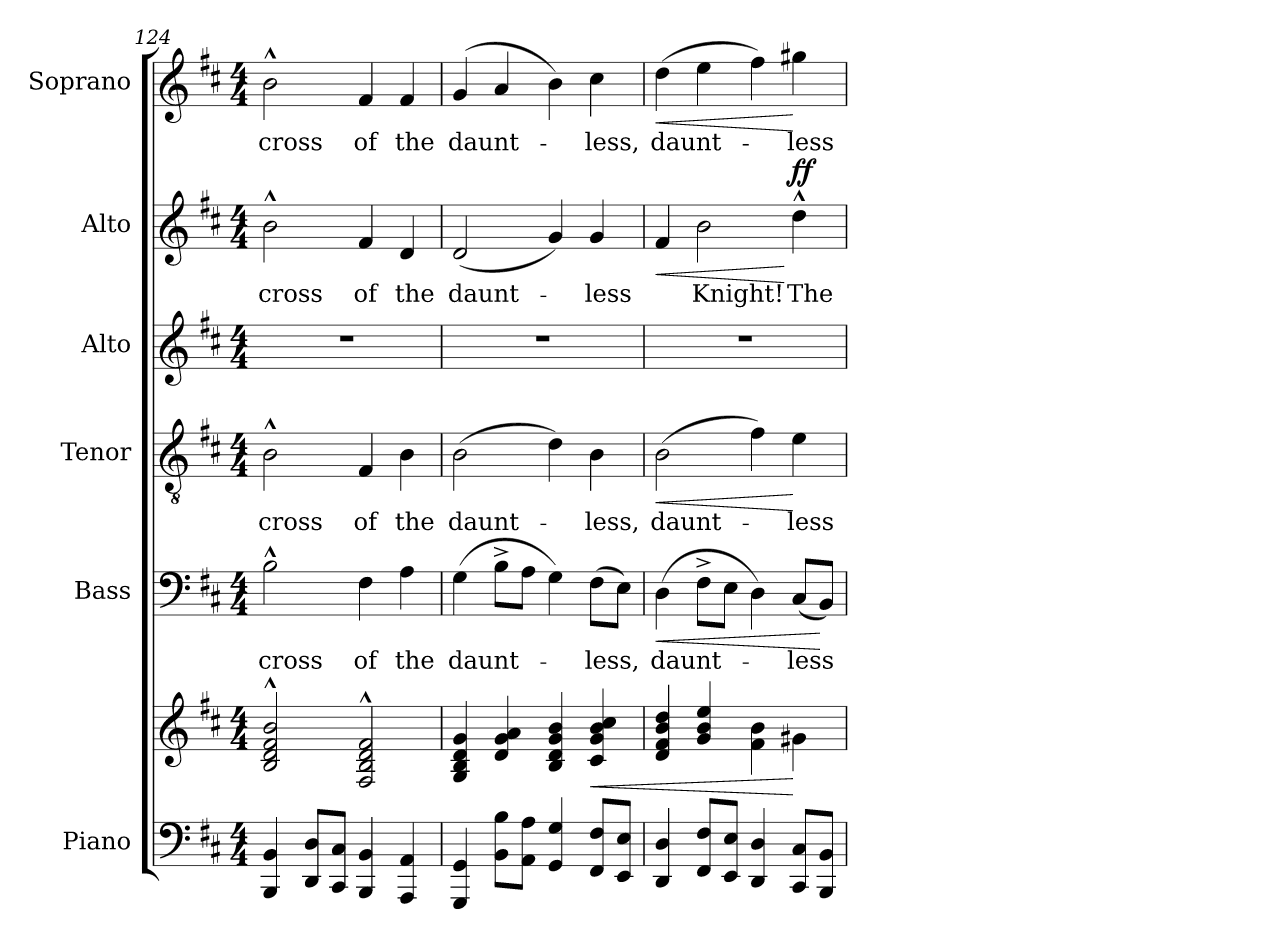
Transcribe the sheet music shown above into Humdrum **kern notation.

**kern	**kern	**dynam	**kern	**text	**dynam	**kern	**text	**dynam	**kern	**kern	**text	**dynam	**kern	**text	**dynam
*part6	*part6	*part6	*part5	*part5	*part5	*part4	*part4	*part4	*part3	*part2	*part2	*part2	*part1	*part1	*part1
*staff7	*staff6	*staff6/7	*staff5	*staff5	*staff5	*staff4	*staff4	*staff4	*staff3	*staff2	*staff2	*staff2	*staff1	*staff1	*staff1
*I"Piano	*	*	*I"Bass	*	*	*I"Tenor	*	*	*I"Alto	*I"Alto	*	*	*I"Soprano	*	*
*I'Pno.	*	*	*I'B.	*	*	*I'T.	*	*	*I'A.	*I'A.	*	*	*I'S.	*	*
!!LO:LB:g=z
*clefF4	*clefG2	*	*clefF4	*	*	*clefGv2	*	*	*clefG2	*clefG2	*	*	*clefG2	*	*
*	*	*	*	*	*	*ITrd7c12	*	*	*	*	*	*	*	*	*
*k[f#c#]	*k[f#c#]	*	*k[f#c#]	*	*	*k[f#c#]	*	*	*k[f#c#]	*k[f#c#]	*	*	*k[f#c#]	*	*
*D:	*D:	*	*D:	*	*	*D:	*	*	*D:	*D:	*	*	*D:	*	*
*M4/4	*M4/4	*	*M4/4	*	*	*M4/4	*	*	*M4/4	*M4/4	*	*	*M4/4	*	*
=124	=124	=124	=124	=124	=124	=124	=124	=124	=124	=124	=124	=124	=124	=124	=124
!	!	!	!	!LO:LY:b:color=#000000	!	!	!	!	!	!	!	!	!	!	!
!	!	!	!	!	!	!	!LO:LY:b:color=#000000	!	!	!	!	!	!	!	!
!	!	!	!	!	!	!	!	!	!	!	!LO:LY:b:color=#000000	!	!	!	!
!	!	!	!	!	!	!	!	!	!	!	!	!	!	!LO:LY:b:color=#000000	!
4BBBi/ 4BBi	2Bi/^^ 2di^^ 2f#i^^ 2bi^^	.	2B^^i\	cross	.	2BB^^i\	cross	.	1r	2b^^i\	cross	.	2b^^i\	cross	.
8DDi/ 8DiL	.	.	.	.	.	.	.	.	.	.	.	.	.	.	.
8CC#i/ 8C#iJ	.	.	.	.	.	.	.	.	.	.	.	.	.	.	.
!	!	!	!	!LO:LY:b:color=#000000	!	!	!	!	!	!	!	!	!	!	!
!	!	!	!	!	!	!	!LO:LY:b:color=#000000	!	!	!	!	!	!	!	!
!	!	!	!	!	!	!	!	!	!	!	!LO:LY:b:color=#000000	!	!	!	!
!	!	!	!	!	!	!	!	!	!	!	!	!	!	!LO:LY:b:color=#000000	!
4BBBi/ 4BBi	2F#i/^^ 2Bi^^ 2di^^ 2f#i^^	.	4F#i\	of	.	4FF#i/	of	.	.	4f#i/	of	.	4f#i/	of	.
!	!	!	!	!LO:LY:b:color=#000000	!	!	!	!	!	!	!	!	!	!	!
!	!	!	!	!	!	!	!LO:LY:b:color=#000000	!	!	!	!	!	!	!	!
!	!	!	!	!	!	!	!	!	!	!	!LO:LY:b:color=#000000	!	!	!	!
!	!	!	!	!	!	!	!	!	!	!	!	!	!	!LO:LY:b:color=#000000	!
4AAAi/ 4AAi	.	.	4Ai\	the	.	4BBi\	the	.	.	4di/	the	.	4f#i/	the	.
=125	=125	=125	=125	=125	=125	=125	=125	=125	=125	=125	=125	=125	=125	=125	=125
!	!	!	!	!LO:LY:b:color=#000000	!	!	!	!	!	!	!	!	!	!	!
!	!	!	!	!	!	!	!LO:LY:b:color=#000000	!	!	!	!	!	!	!	!
!	!	!	!	!	!	!	!	!	!	!	!LO:LY:b:color=#000000	!	!	!	!
!	!	!	!	!	!	!	!	!	!	!	!	!	!	!LO:LY:b:color=#000000	!
4GGGi/ 4GGi	4Gi/ 4Bi 4di 4gi	.	(4Gi\	daunt-	.	(2BBi\	daunt-	.	1r	(2di/	daunt-	.	(4gi/	daunt-	.
8BBi\ 8BiL	4di/ 4gi 4ai	.	8B^i\L	.	.	.	.	.	.	.	.	.	4ai/	.	.
8AAi\ 8AiJ	.	.	8Ai\J	.	.	.	.	.	.	.	.	.	.	.	.
4GGi/ 4Gi	4Bi/ 4di 4gi 4bi	.	4Gi\)	.	.	4Di\)	.	.	.	4gi/)	.	.	4bi\)	.	.
!	!	!LO:HP:b	!	!	!	!	!	!	!	!	!	!	!	!	!
!	!	!	!	!LO:LY:b:color=#000000	!	!	!	!	!	!	!	!	!	!	!
!	!	!	!	!	!	!	!LO:LY:b:color=#000000	!	!	!	!	!	!	!	!
!	!	!	!	!	!	!	!	!	!	!	!LO:LY:b:color=#000000	!	!	!	!
!	!	!	!	!	!	!	!	!	!	!	!	!	!	!LO:LY:b:color=#000000	!
8FF#i/ 8F#iL	4c#i/ 4gi 4bi 4cc#i	<	(8F#i\L	-less,	.	4BBi\	-less,	.	.	4gi/	-less	.	4cc#i\	-less,	.
8EEi/ 8EiJ	.	.	8Ei\J)	.	.	.	.	.	.	.	.	.	.	.	.
=126	=126	=126	=126	=126	=126	=126	=126	=126	=126	=126	=126	=126	=126	=126	=126
!	!	!	!	!LO:LY:b:color=#000000	!LO:HP:b	!	!	!	!	!	!	!	!	!	!
!	!	!	!	!	!	!	!LO:LY:b:color=#000000	!LO:HP:b	!	!	!	!LO:HP:b	!	!	!
!	!	!	!	!	!	!	!	!	!	!	!	!	!	!LO:LY:b:color=#000000	!LO:HP:b
4DDi/ 4Di	4di/ 4f#i 4bi 4ddi	.	(4Di\	daunt-	<	(2BBi\	daunt-	<	1r	4f#i/	.	<	(4ddi\	daunt-	<
!	!	!	!	!	!	!	!	!	!	!	!LO:LY:b:color=#000000	!	!	!	!
8FF#i/ 8F#iL	4gi/ 4bi 4eei	.	8F#^i\L	.	.	.	.	.	.	2bi\	Knight!	.	4eei\	.	.
8EEi/ 8EiJ	.	.	8Ei\J	.	.	.	.	.	.	.	.	.	.	.	.
4DDi/ 4Di	4f#i\ 4bi	.	4Di\)	.	.	4F#i\)	.	.	.	.	.	.	4ff#i\)	.	.
!	!	!	!	!LO:LY:b:color=#000000	!	!	!	!	!	!	!	!	!	!	!
!	!	!	!	!	!	!	!LO:LY:b:color=#000000	!	!	!	!	!	!	!	!
!	!	!	!	!	!	!	!	!	!	!	!LO:LY:b:color=#000000	!	!	!	!
!	!	!	!	!	!	!	!	!	!	!	!	!	!	!LO:LY:b:color=#000000	!
8CC#i/ 8C#iL	4g#Xi\	[	(8C#i/L	-less	.	4Ei\	-less	[	.	4dd^^i\	The	[ ff	4gg#Xi\	-less	[
8BBBi/ 8BBiJ	.	.	8BBi/J)	.	[	.	.	.	.	.	.	.	.	.	.
=	=	=	=	=	=	=	=	=	=	=	=	=	=	=	=
*-	*-	*-	*-	*-	*-	*-	*-	*-	*-	*-	*-	*-	*-	*-	*-
